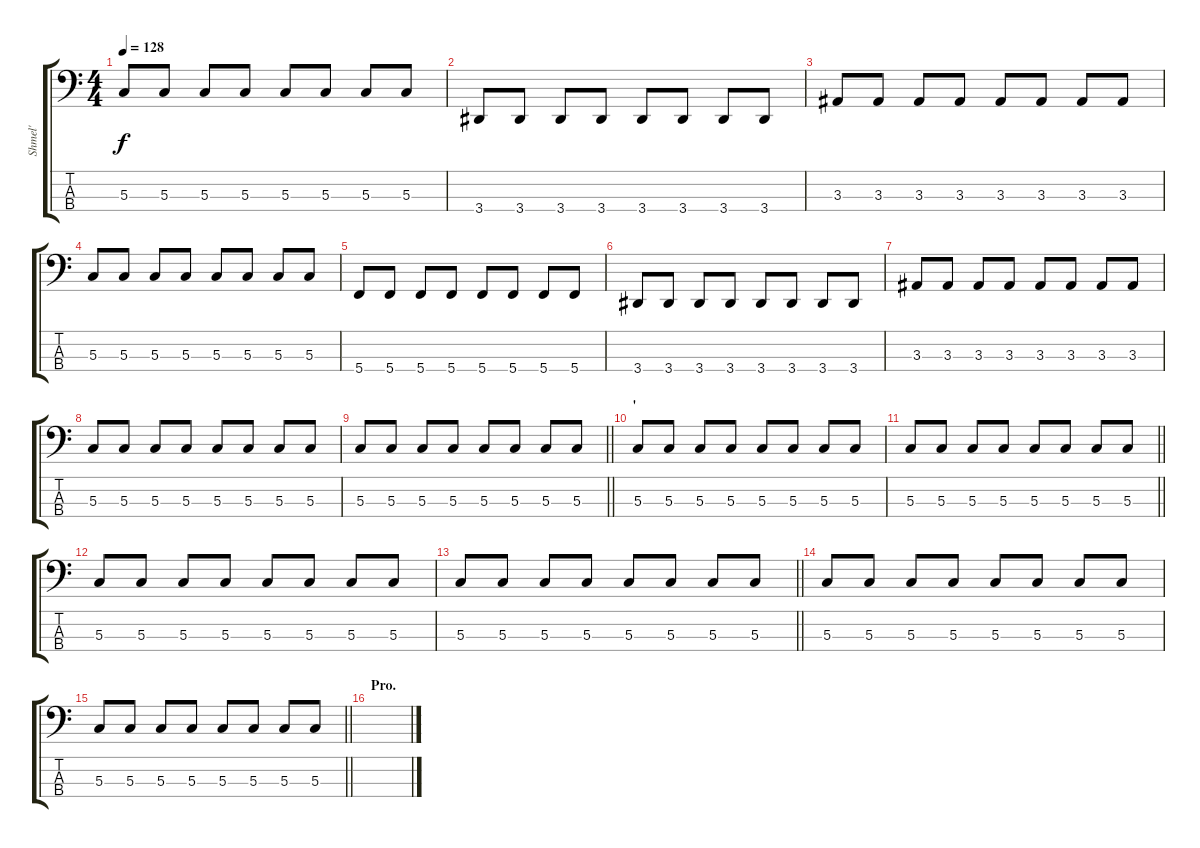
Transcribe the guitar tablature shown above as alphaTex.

\track ("Shmel'" "Shmel'") {instrument electricbassfinger}
\staff {score tabs}
\tuning (F2 C2 G1 C1) {hide}
\ts (4 4)
\tempo 128
\clef f4
\ks c
5.3.8{dy f} 5.3.8 5.3.8 5.3.8 5.3.8 5.3.8 5.3.8 5.3.8 |
3.4.8 3.4.8 3.4.8 3.4.8 3.4.8 3.4.8 3.4.8 3.4.8 |
3.3.8 3.3.8 3.3.8 3.3.8 3.3.8 3.3.8 3.3.8 3.3.8 |
5.3.8 5.3.8 5.3.8 5.3.8 5.3.8 5.3.8 5.3.8 5.3.8 |
5.4.8 5.4.8 5.4.8 5.4.8 5.4.8 5.4.8 5.4.8 5.4.8 |
3.4.8 3.4.8 3.4.8 3.4.8 3.4.8 3.4.8 3.4.8 3.4.8 |
3.3.8 3.3.8 3.3.8 3.3.8 3.3.8 3.3.8 3.3.8 3.3.8 |
5.3.8 5.3.8 5.3.8 5.3.8 5.3.8 5.3.8 5.3.8 5.3.8 |
\barLineRight lightlight
5.3.8 5.3.8 5.3.8 5.3.8 5.3.8 5.3.8 5.3.8 5.3.8 |
\section ("" "'")
5.3.8 5.3.8 5.3.8 5.3.8 5.3.8 5.3.8 5.3.8 5.3.8 |
\barLineRight lightlight
5.3.8 5.3.8 5.3.8 5.3.8 5.3.8 5.3.8 5.3.8 5.3.8 |
5.3.8 5.3.8 5.3.8 5.3.8 5.3.8 5.3.8 5.3.8 5.3.8 |
\barLineRight lightlight
5.3.8 5.3.8 5.3.8 5.3.8 5.3.8 5.3.8 5.3.8 5.3.8 |
5.3.8 5.3.8 5.3.8 5.3.8 5.3.8 5.3.8 5.3.8 5.3.8 |
\barLineRight lightlight
5.3.8 5.3.8 5.3.8 5.3.8 5.3.8 5.3.8 5.3.8 5.3.8 |
\section ("" "Pro.")
